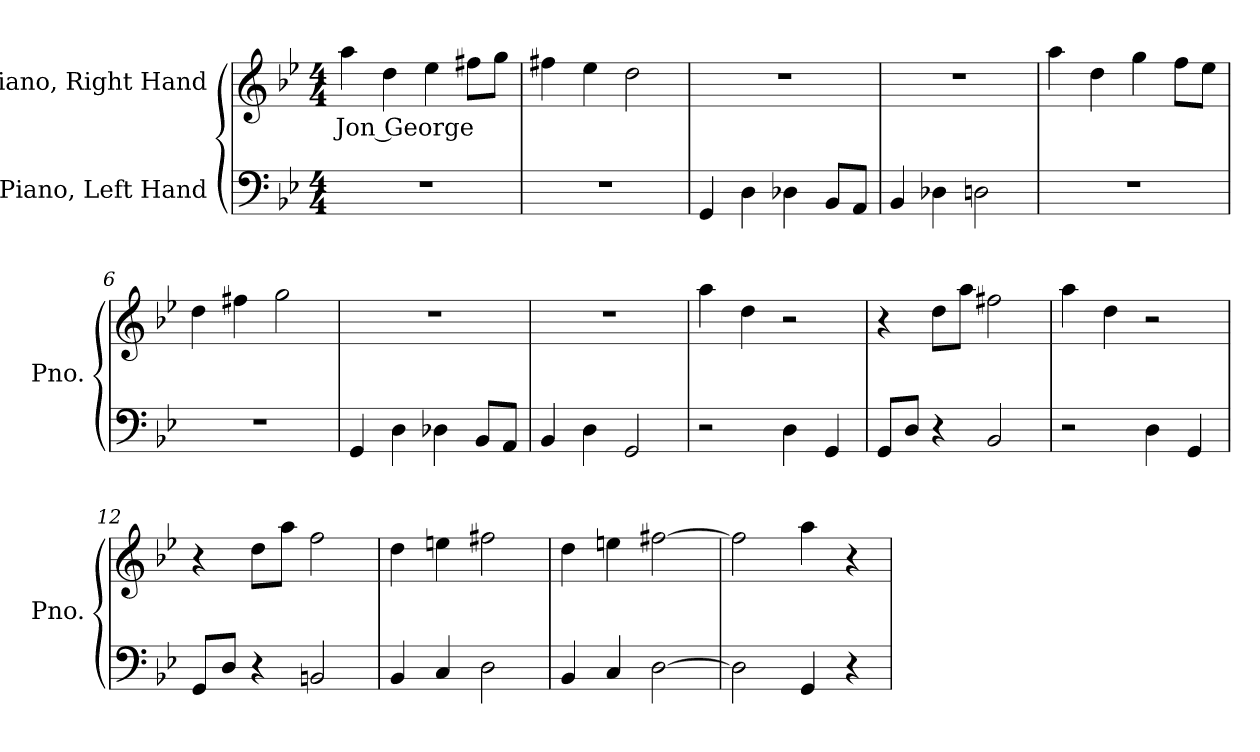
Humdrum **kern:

**kern	**kern	**text
*part2	*part1	*part1
*staff2	*staff1	*staff1
*I"Piano, Left Hand	*I"Piano, Right Hand	*
*I'Pno.	*I'Pno.	*
*clefF4	*clefG2	*
*k[b-e-]	*k[b-e-]	*
*M4/4	*M4/4	*
*MM100	*MM100	*
=1	=1	=1
!	!	!LO:LY:b
1r	4aa\	Jon George
.	4dd\	.
.	4ee-\	.
.	8ff#X\L	.
.	8gg\J	.
=2	=2	=2
1r	4ff#X\	.
.	4ee-\	.
.	2dd\	.
=3	=3	=3
4GG/	1r	.
4D\	.	.
4D-X\	.	.
8BB-/L	.	.
8AA/J	.	.
=4	=4	=4
4BB-/	1r	.
4D-X\	.	.
2Dn\	.	.
=5	=5	=5
1r	4aa\	.
.	4dd\	.
.	4gg\	.
.	8ff\L	.
.	8ee-\J	.
!!LO:LB:g=z
=6	=6	=6
1r	4dd\	.
.	4ff#X\	.
.	2gg\	.
=7	=7	=7
4GG/	1r	.
4D\	.	.
4D-X\	.	.
8BB-/L	.	.
8AA/J	.	.
=8	=8	=8
4BB-/	1r	.
4D\	.	.
2GG/	.	.
=9	=9	=9
2r	4aa\	.
.	4dd\	.
4D\	2r	.
4GG/	.	.
=10	=10	=10
8GG/L	4r	.
8D/J	.	.
4r	8dd\L	.
.	8aa\J	.
2BB-/	2ff#X\	.
=11	=11	=11
2r	4aa\	.
.	4dd\	.
4D\	2r	.
4GG/	.	.
=12	=12	=12
8GG/L	4r	.
8D/J	.	.
4r	8dd\L	.
.	8aa\J	.
2BBn/	2ff\	.
!!LO:LB:g=z
=13	=13	=13
4BB-/	4dd\	.
4C/	4een\	.
2D\	2ff#X\	.
=14	=14	=14
4BB-/	4dd\	.
4C/	4een\	.
[2D\	[2ff#X\	.
=15	=15	=15
2D\]	2ff#\]	.
4GG/	4aa\	.
4r	4r	.
=	=	=
*-	*-	*-
